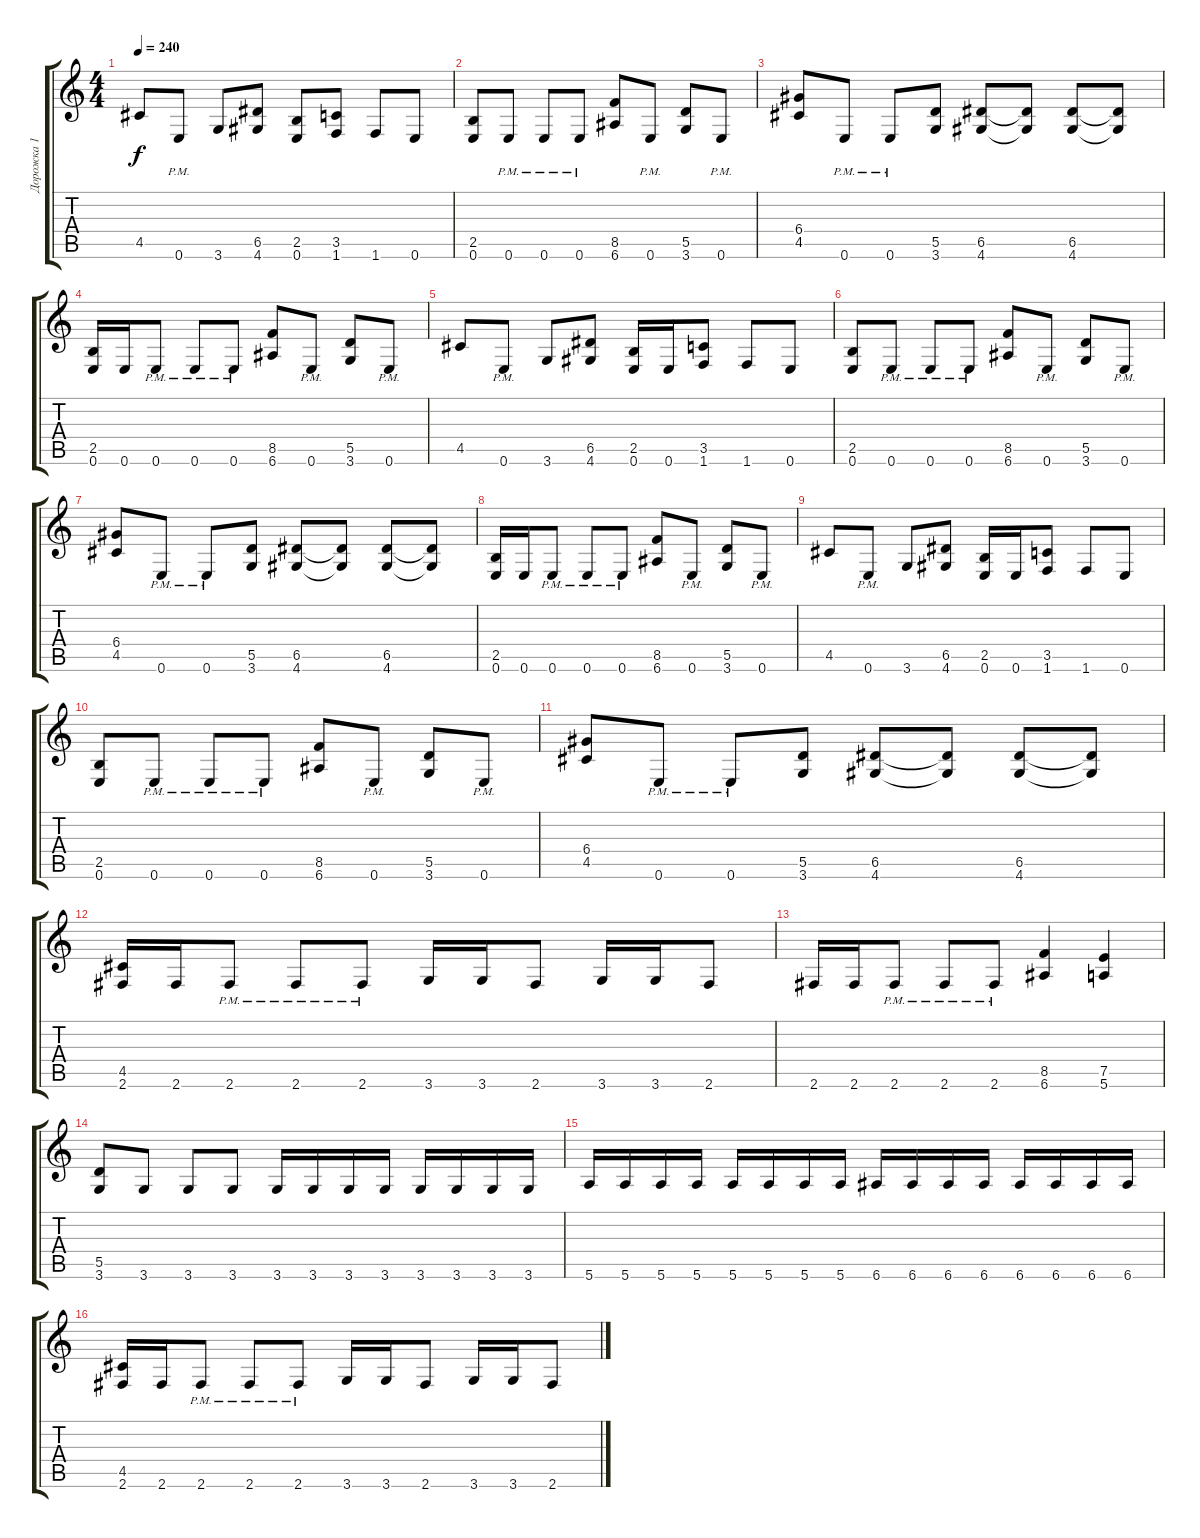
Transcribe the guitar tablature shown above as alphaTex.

\track ("Дорожка 1" "Дорожка 1") {instrument distortionguitar}
\staff {score tabs}
\tuning (E4 B3 G3 D3 A2 E2) {hide}
\ts (4 4)
\tempo 240
\clef g2
\ks c
4.5.8{dy f} 0.6{pm}.8 3.6.8 (6.5 4.6).8 (2.5 0.6).8 (3.5 1.6).8 1.6.8 0.6.8 |
(2.5 0.6).8 0.6{pm}.8 0.6{pm}.8 0.6{pm}.8 (8.5 6.6).8 0.6{pm}.8 (5.5 3.6).8 0.6{pm}.8 |
(6.4 4.5).8 0.6{pm}.8 0.6{pm}.8 (5.5 3.6).8 (6.5 4.6).8 (6.5{t} 4.6{t}).8 (6.5 4.6).8 (6.5{t} 4.6{t}).8 |
(2.5 0.6).16 0.6.16 0.6{pm}.8 0.6{pm}.8 0.6{pm}.8 (8.5 6.6).8 0.6{pm}.8 (5.5 3.6).8 0.6{pm}.8 |
4.5.8 0.6{pm}.8 3.6.8 (6.5 4.6).8 (2.5 0.6).16 0.6.16 (3.5 1.6).8 1.6.8 0.6.8 |
(2.5 0.6).8 0.6{pm}.8 0.6{pm}.8 0.6{pm}.8 (8.5 6.6).8 0.6{pm}.8 (5.5 3.6).8 0.6{pm}.8 |
(6.4 4.5).8 0.6{pm}.8 0.6{pm}.8 (5.5 3.6).8 (6.5 4.6).8 (6.5{t} 4.6{t}).8 (6.5 4.6).8 (6.5{t} 4.6{t}).8 |
(2.5 0.6).16 0.6.16 0.6{pm}.8 0.6{pm}.8 0.6{pm}.8 (8.5 6.6).8 0.6{pm}.8 (5.5 3.6).8 0.6{pm}.8 |
4.5.8 0.6{pm}.8 3.6.8 (6.5 4.6).8 (2.5 0.6).16 0.6.16 (3.5 1.6).8 1.6.8 0.6.8 |
(2.5 0.6).8 0.6{pm}.8 0.6{pm}.8 0.6{pm}.8 (8.5 6.6).8 0.6{pm}.8 (5.5 3.6).8 0.6{pm}.8 |
(6.4 4.5).8 0.6{pm}.8 0.6{pm}.8 (5.5 3.6).8 (6.5 4.6).8 (6.5{t} 4.6{t}).8 (6.5 4.6).8 (6.5{t} 4.6{t}).8 |
(4.5 2.6).16 2.6.16 2.6{pm}.8 2.6{pm}.8 2.6{pm}.8 3.6.16 3.6.16 2.6.8 3.6.16 3.6.16 2.6.8 |
2.6.16 2.6.16 2.6{pm}.8 2.6{pm}.8 2.6{pm}.8 (8.5 6.6).4 (7.5 5.6).4 |
(5.5 3.6).8 3.6.8 3.6.8 3.6.8 3.6.16 3.6.16 3.6.16 3.6.16 3.6.16 3.6.16 3.6.16 3.6.16 |
5.6.16 5.6.16 5.6.16 5.6.16 5.6.16 5.6.16 5.6.16 5.6.16 6.6.16 6.6.16 6.6.16 6.6.16 6.6.16 6.6.16 6.6.16 6.6.16 |
(4.5 2.6).16 2.6.16 2.6{pm}.8 2.6{pm}.8 2.6{pm}.8 3.6.16 3.6.16 2.6.8 3.6.16 3.6.16 2.6.8
